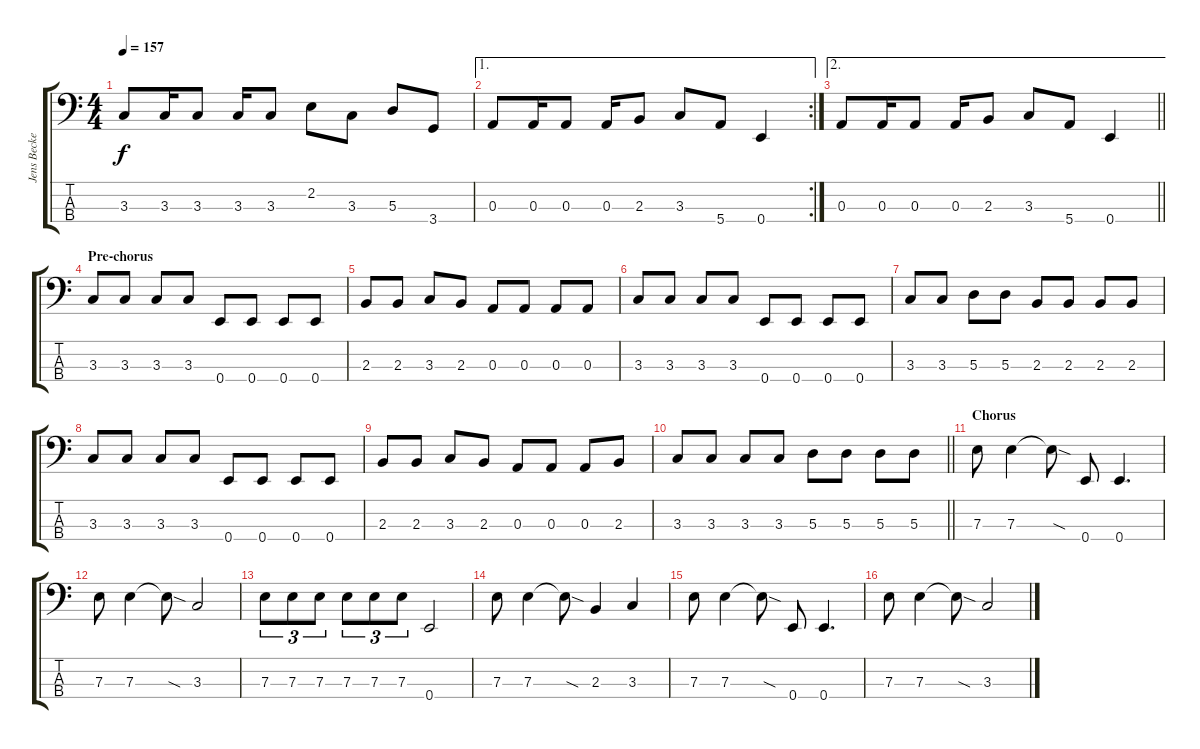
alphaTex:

\track ("Jens Becker" "Jens Becke") {instrument electricbasspick}
\staff {score tabs}
\tuning (G2 D2 A1 E1) {hide}
\ts (4 4)
\tempo 157
\clef f4
\ks c
3.3.8{dy f} 3.3.16 3.3.8 3.3.16 3.3.8 2.2.8 3.3.8 5.3.8 3.4.8 |
\ae 1
\rc 2
0.3.8 0.3.16 0.3.8 0.3.16 2.3.8 3.3.8 5.4.8 0.4.4 |
\ae 2
\barLineRight lightlight
0.3.8 0.3.16 0.3.8 0.3.16 2.3.8 3.3.8 5.4.8 0.4.4 |
\section ("" "Pre-chorus")
3.3.8 3.3.8 3.3.8 3.3.8 0.4.8 0.4.8 0.4.8 0.4.8 |
2.3.8 2.3.8 3.3.8 2.3.8 0.3.8 0.3.8 0.3.8 0.3.8 |
3.3.8 3.3.8 3.3.8 3.3.8 0.4.8 0.4.8 0.4.8 0.4.8 |
3.3.8 3.3.8 5.3.8 5.3.8 2.3.8 2.3.8 2.3.8 2.3.8 |
3.3.8 3.3.8 3.3.8 3.3.8 0.4.8 0.4.8 0.4.8 0.4.8 |
2.3.8 2.3.8 3.3.8 2.3.8 0.3.8 0.3.8 0.3.8 2.3.8 |
\barLineRight lightlight
3.3.8 3.3.8 3.3.8 3.3.8 5.3.8 5.3.8 5.3.8 5.3.8 |
\section ("" "Chorus")
7.3.8 7.3.4 7.3{sod t}.8 0.4.8 0.4.4{d} |
7.3.8 7.3.4 7.3{sod t}.8 3.3.2 |
7.3.8{tu (3 2)} 7.3.8{tu (3 2)} 7.3.8{tu (3 2)} 7.3.8{tu (3 2)} 7.3.8{tu (3 2)} 7.3.8{tu (3 2)} 0.4.2 |
7.3.8 7.3.4 7.3{sod t}.8 2.3.4 3.3.4 |
7.3.8 7.3.4 7.3{sod t}.8 0.4.8 0.4.4{d} |
7.3.8 7.3.4 7.3{sod t}.8 3.3.2
